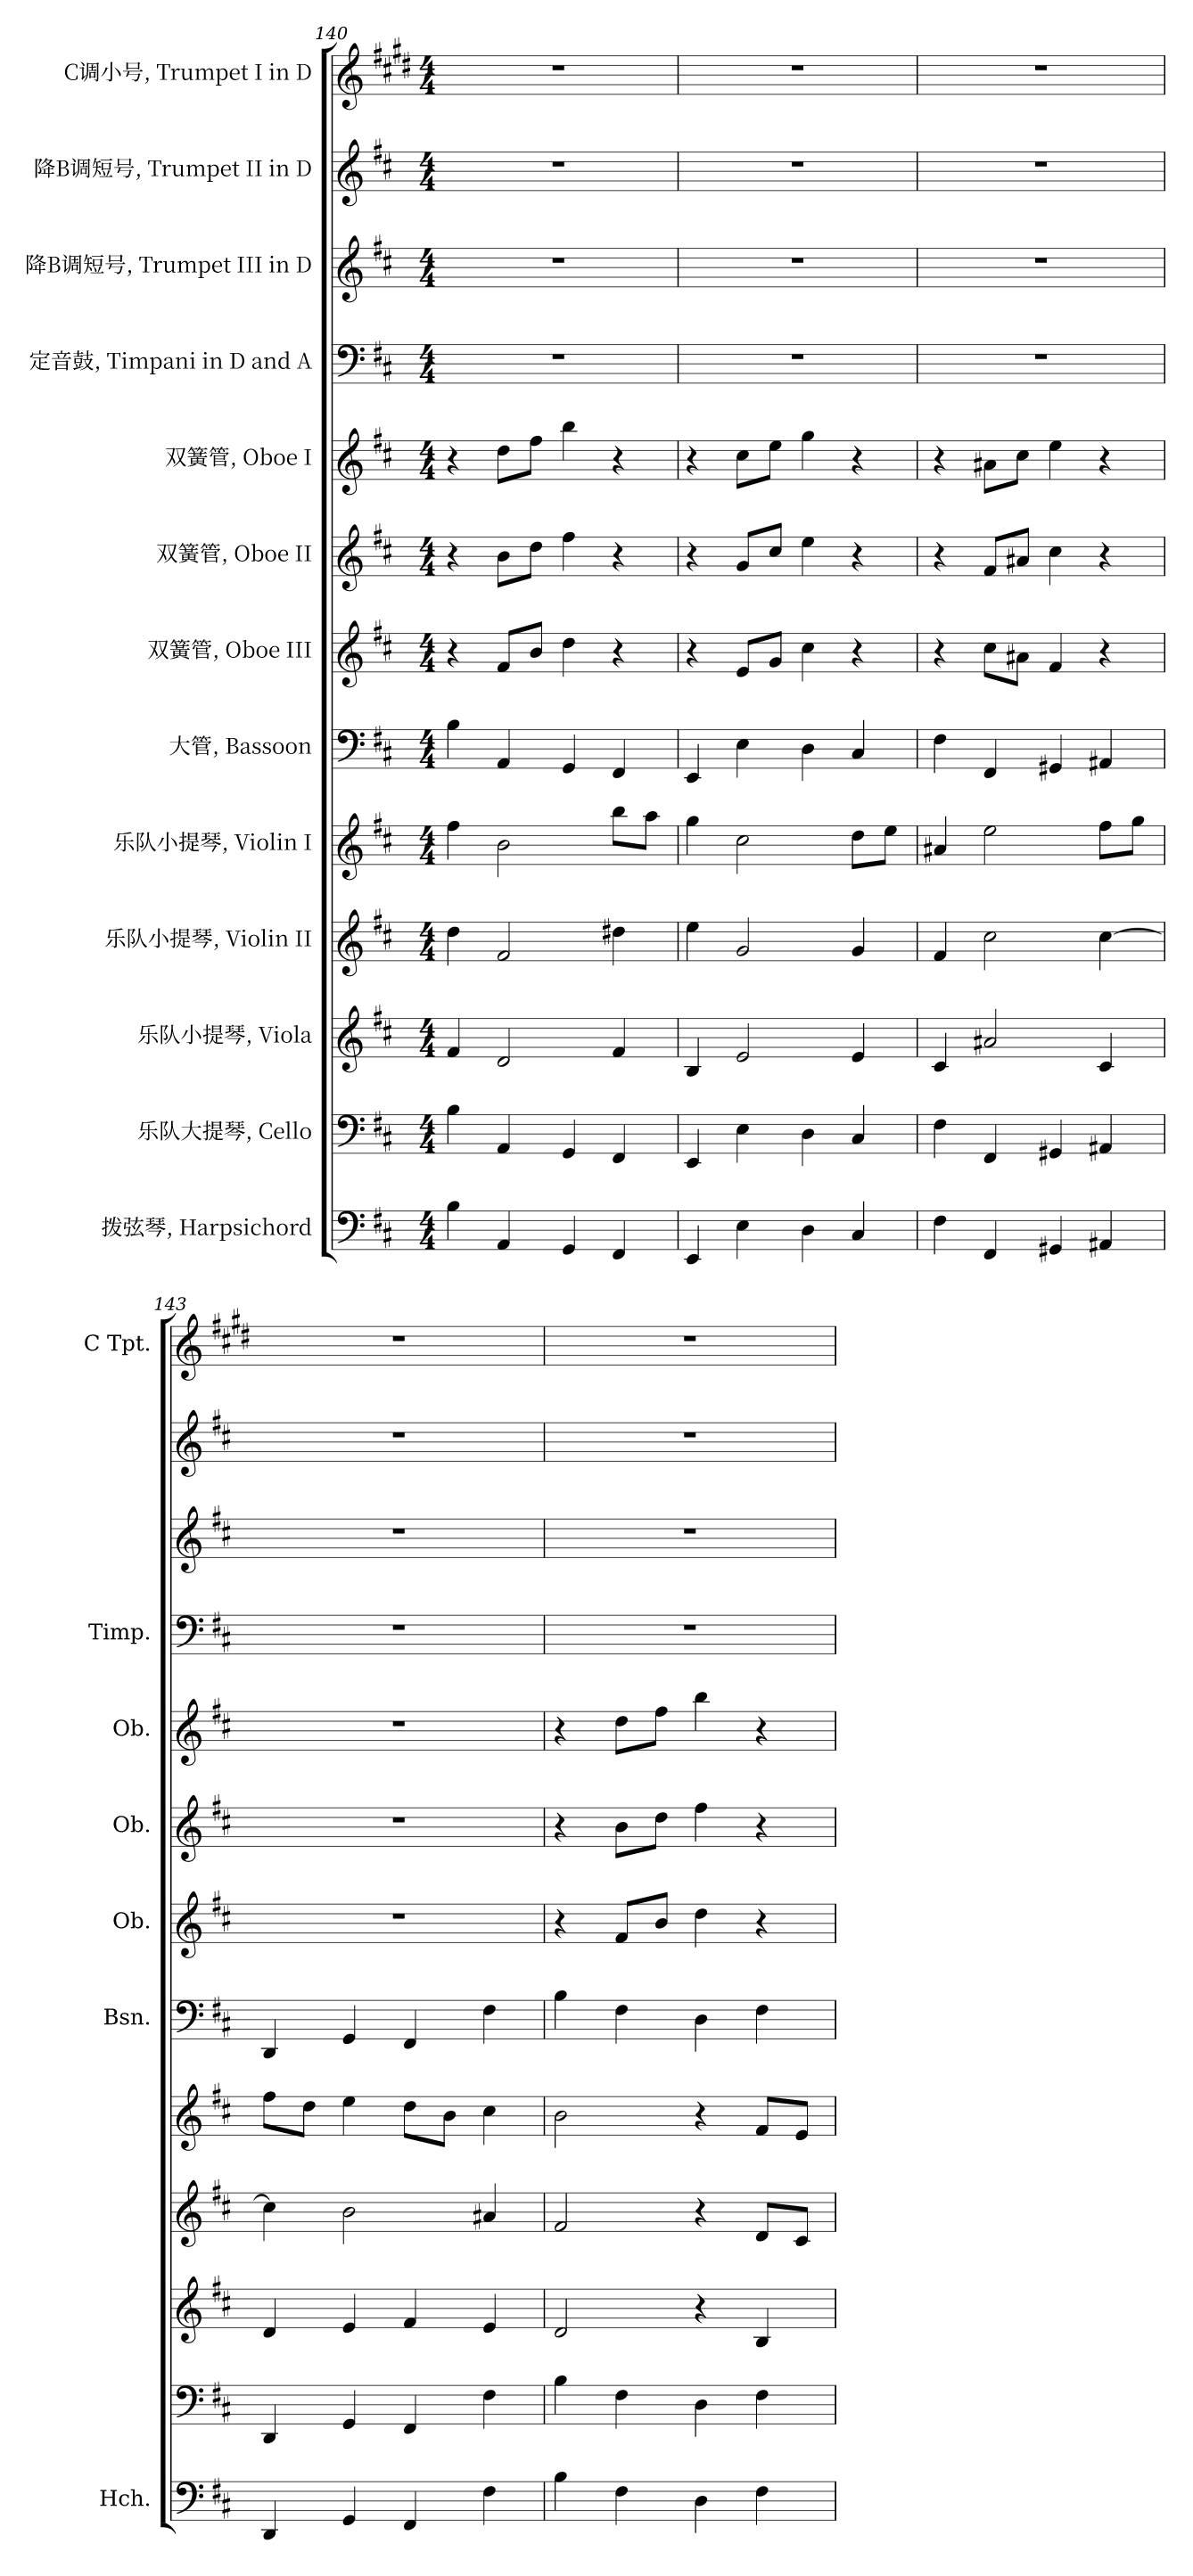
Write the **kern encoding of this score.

**kern	**kern	**kern	**kern	**kern	**kern	**kern	**kern	**kern	**kern	**kern	**kern	**kern
*part13	*part12	*part11	*part10	*part9	*part8	*part7	*part6	*part5	*part4	*part3	*part2	*part1
*staff13	*staff12	*staff11	*staff10	*staff9	*staff8	*staff7	*staff6	*staff5	*staff4	*staff3	*staff2	*staff1
*I"拨弦琴, Harpsichord	*I"乐队大提琴, Cello	*I"乐队小提琴, Viola	*I"乐队小提琴, Violin II	*I"乐队小提琴, Violin I	*I"大管, Bassoon	*I"双簧管, Oboe III	*I"双簧管, Oboe II	*I"双簧管, Oboe I	*I"定音鼓, Timpani in D and A	*I"降B调短号, Trumpet III in D	*I"降B调短号, Trumpet II in D	*I"C调小号, Trumpet I in D
*I'Hch.	*	*	*	*	*I'Bsn.	*I'Ob.	*I'Ob.	*I'Ob.	*I'Timp.	*	*	*I'C Tpt.
*clefF4	*clefF4	*clefG2	*clefG2	*clefG2	*clefF4	*clefG2	*clefG2	*clefG2	*clefF4	*clefG2	*clefG2	*clefG2
*	*	*	*	*	*	*	*	*	*	*ITrd1c2	*ITrd1c2	*ITrd1c2
*k[f#c#]	*k[f#c#]	*k[f#c#]	*k[f#c#]	*k[f#c#]	*k[f#c#]	*k[f#c#]	*k[f#c#]	*k[f#c#]	*k[f#c#]	*k[]	*k[]	*k[f#c#]
*M4/4	*M4/4	*M4/4	*M4/4	*M4/4	*M4/4	*M4/4	*M4/4	*M4/4	*M4/4	*M4/4	*M4/4	*M4/4
=140	=140	=140	=140	=140	=140	=140	=140	=140	=140	=140	=140	=140
4B\	4B\	4f#/	4dd\	4ff#\	4B\	4r	4r	4r	1r	1r	1r	1r
4AA/	4AA/	2d/	2f#/	2b\	4AA/	8f#/L	8b\L	8dd\L	.	.	.	.
.	.	.	.	.	.	8b/J	8dd\J	8ff#\J	.	.	.	.
4GG/	4GG/	.	.	.	4GG/	4dd\	4ff#\	4bb\	.	.	.	.
4FF#/	4FF#/	4f#/	4dd#X\	8bb\L	4FF#/	4r	4r	4r	.	.	.	.
.	.	.	.	8aa\J	.	.	.	.	.	.	.	.
=141	=141	=141	=141	=141	=141	=141	=141	=141	=141	=141	=141	=141
4EE/	4EE/	4B/	4ee\	4gg\	4EE/	4r	4r	4r	1r	1r	1r	1r
4E\	4E\	2e/	2g/	2cc#\	4E\	8e/L	8g/L	8cc#\L	.	.	.	.
.	.	.	.	.	.	8g/J	8cc#/J	8ee\J	.	.	.	.
4D\	4D\	.	.	.	4D\	4cc#\	4ee\	4gg\	.	.	.	.
4C#/	4C#/	4e/	4g/	8dd\L	4C#/	4r	4r	4r	.	.	.	.
.	.	.	.	8ee\J	.	.	.	.	.	.	.	.
!!LO:PB:g=z
=142	=142	=142	=142	=142	=142	=142	=142	=142	=142	=142	=142	=142
4F#\	4F#\	4c#/	4f#/	4a#X/	4F#\	4r	4r	4r	1r	1r	1r	1r
4FF#/	4FF#/	2a#X/	2cc#\	2ee\	4FF#/	8cc#\L	8f#/L	8a#X\L	.	.	.	.
.	.	.	.	.	.	8a#X\J	8a#X/J	8cc#\J	.	.	.	.
4GG#X/	4GG#X/	.	.	.	4GG#X/	4f#/	4cc#\	4ee\	.	.	.	.
4AA#X/	4AA#X/	4c#/	[4cc#\	8ff#\L	4AA#X/	4r	4r	4r	.	.	.	.
.	.	.	.	8gg\J	.	.	.	.	.	.	.	.
=143	=143	=143	=143	=143	=143	=143	=143	=143	=143	=143	=143	=143
4DD/	4DD/	4d/	4cc#\]	8ff#\L	4DD/	1r	1r	1r	1r	1r	1r	1r
.	.	.	.	8dd\J	.	.	.	.	.	.	.	.
4GG/	4GG/	4e/	2b\	4ee\	4GG/	.	.	.	.	.	.	.
4FF#/	4FF#/	4f#/	.	8dd\L	4FF#/	.	.	.	.	.	.	.
.	.	.	.	8b\J	.	.	.	.	.	.	.	.
4F#\	4F#\	4e/	4a#X/	4cc#\	4F#\	.	.	.	.	.	.	.
=144	=144	=144	=144	=144	=144	=144	=144	=144	=144	=144	=144	=144
4B\	4B\	2d/	2f#/	2b\	4B\	4r	4r	4r	1r	1r	1r	1r
4F#\	4F#\	.	.	.	4F#\	8f#/L	8b\L	8dd\L	.	.	.	.
.	.	.	.	.	.	8b/J	8dd\J	8ff#\J	.	.	.	.
4D\	4D\	4r	4r	4r	4D\	4dd\	4ff#\	4bb\	.	.	.	.
4F#\	4F#\	4B/	8d/L	8f#/L	4F#\	4r	4r	4r	.	.	.	.
.	.	.	8c#/J	8e/J	.	.	.	.	.	.	.	.
=	=	=	=	=	=	=	=	=	=	=	=	=
*-	*-	*-	*-	*-	*-	*-	*-	*-	*-	*-	*-	*-
